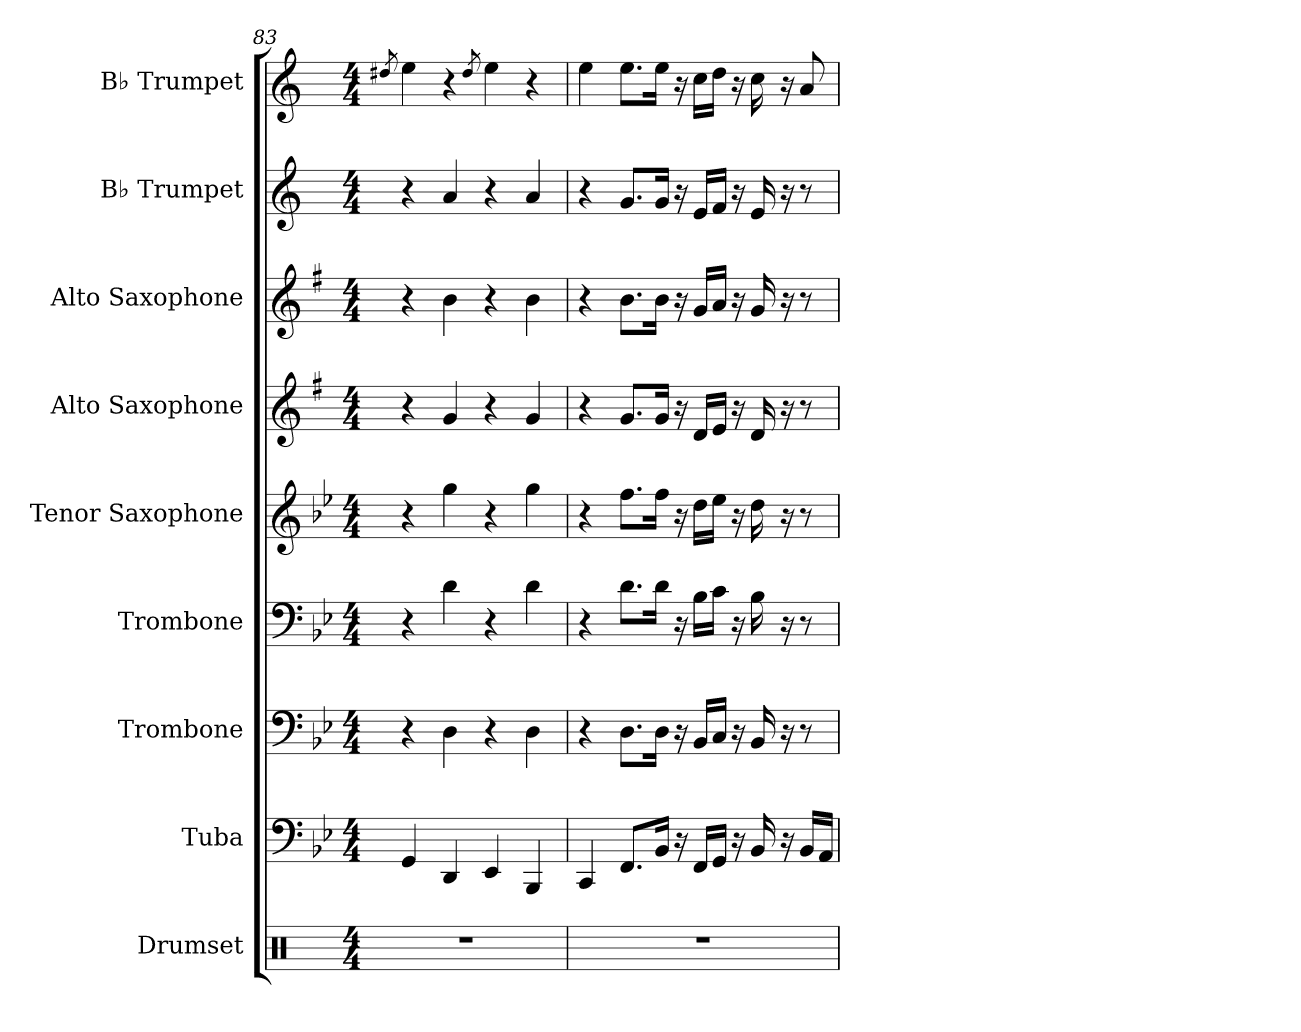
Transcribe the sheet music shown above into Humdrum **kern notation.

**kern	**kern	**kern	**kern	**kern	**kern	**kern	**kern	**kern
*part9	*part8	*part7	*part6	*part5	*part4	*part3	*part2	*part1
*staff9	*staff8	*staff7	*staff6	*staff5	*staff4	*staff3	*staff2	*staff1
*I"Drumset	*I"Tuba	*I"Trombone	*I"Trombone	*I"Tenor Saxophone	*I"Alto Saxophone	*I"Alto Saxophone	*I"B♭ Trumpet	*I"B♭ Trumpet
*I'D. Set	*I'Tba.	*I'Tbn.	*I'Tbn.	*I'T. Sax.	*I'A. Sax.	*I'A. Sax.	*I'B♭ Tpt.	*I'B♭ Tpt.
*clefX	*clefF4	*clefF4	*clefF4	*clefG2	*clefG2	*clefG2	*clefG2	*clefG2
*	*	*	*	*ITrd8c14	*ITrd5c9	*ITrd5c9	*ITrd1c2	*ITrd1c2
*k[]	*k[b-e-]	*k[b-e-]	*k[b-e-]	*k[b-e-]	*k[b-e-]	*k[b-e-]	*k[b-e-]	*k[b-e-]
*M4/4	*M4/4	*M4/4	*M4/4	*M4/4	*M4/4	*M4/4	*M4/4	*M4/4
=83	=83	=83	=83	=83	=83	=83	=83	=83
.	.	.	.	.	.	.	.	8qcc#X/
1r	4GG/	4r	4r	4r	4r	4r	4r	4dd\
.	4DD/	4D\	4d\	4g\	4B-/	4d\	4g/	4r
.	.	.	.	.	.	.	.	8qcc#/
.	4EE-/	4r	4r	4r	4r	4r	4r	4dd\
.	4BBB-/	4D\	4d\	4g\	4B-/	4d\	4g/	4r
!!LO:PB:g=z
=84	=84	=84	=84	=84	=84	=84	=84	=84
1r	4CC/	4r	4r	4r	4r	4r	4r	4dd\
.	8.FF/L	8.D\L	8.d\L	8.f\L	8.B-/L	8.d\L	8.f/L	8.dd\L
.	16BB-/Jk	16D\Jk	16d\Jk	16f\Jk	16B-/Jk	16d\Jk	16f/Jk	16dd\Jk
.	16r	16r	16r	16r	16r	16r	16r	16r
.	16FF/LL	16BB-/LL	16B-\LL	16d\LL	16F/LL	16B-/LL	16d/LL	16b-\LL
.	16GG/JJ	16C/JJ	16c\JJ	16e-\JJ	16G/JJ	16c/JJ	16e-/JJ	16cc\JJ
.	16r	16r	16r	16r	16r	16r	16r	16r
.	16BB-/	16BB-/	16B-\	16d\	16F/	16B-/	16d/	16b-\
.	16r	16r	16r	16r	16r	16r	16r	16r
.	16BB-/LL	8r	8r	8r	8r	8r	8r	8g/
.	16AA/JJ	.	.	.	.	.	.	.
=	=	=	=	=	=	=	=	=
*-	*-	*-	*-	*-	*-	*-	*-	*-
